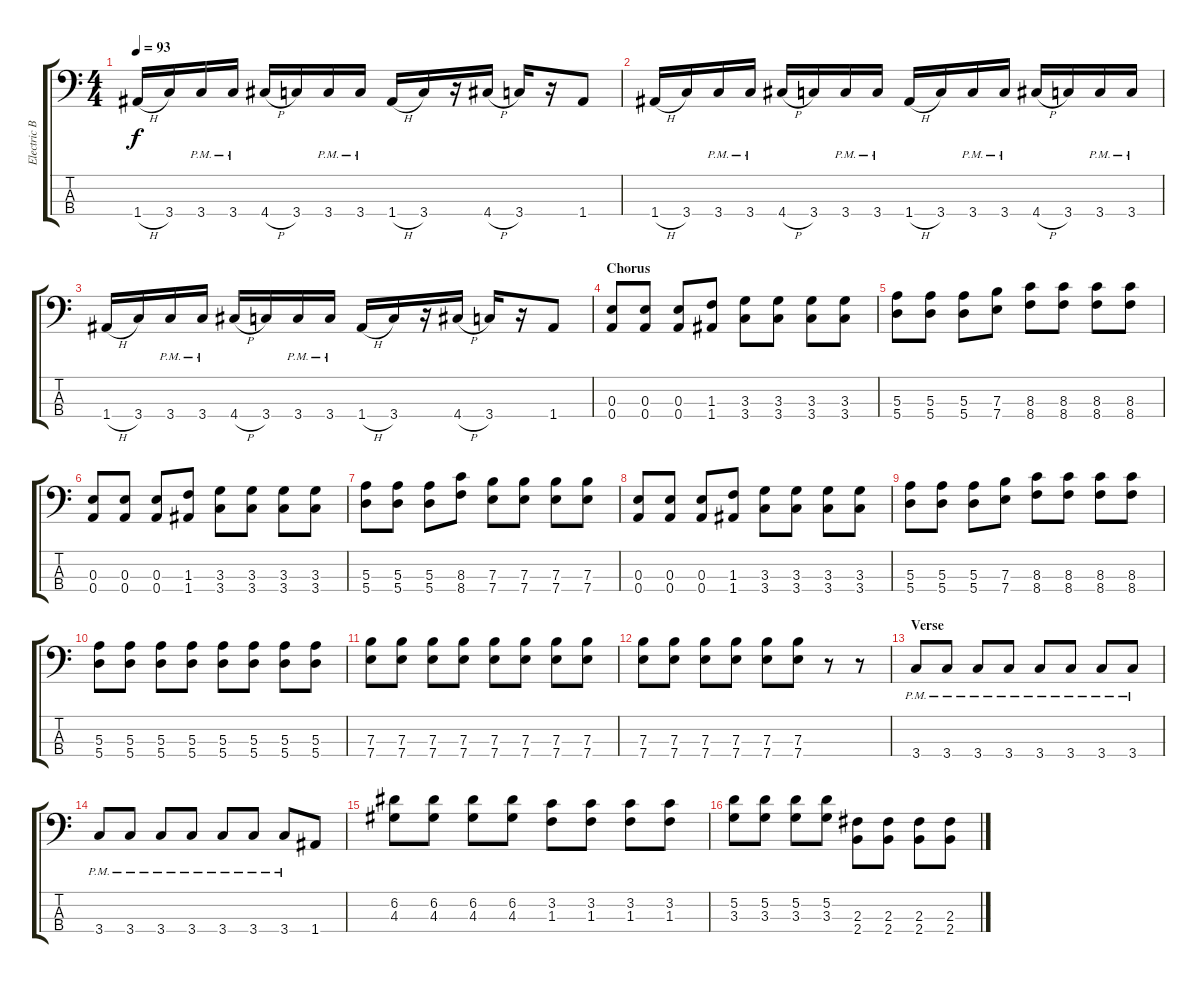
\track ("Electric Bass" "Electric B") {instrument electricbassfinger}
\staff {score tabs}
\tuning (D3 A2 E2 A1) {hide}
\ts (4 4)
\tempo 93
\clef f4
\ks c
1.4{h}.16{dy f} 3.4.16 3.4{pm}.16 3.4{pm}.16 4.4{h}.16 3.4.16 3.4{pm}.16 3.4{pm}.16 1.4{h}.16 3.4.16 r.16 4.4{h}.16 3.4.16 r.16 1.4.8 |
1.4{h}.16 3.4.16 3.4{pm}.16 3.4{pm}.16 4.4{h}.16 3.4.16 3.4{pm}.16 3.4{pm}.16 1.4{h}.16 3.4.16 3.4{pm}.16 3.4{pm}.16 4.4{h}.16 3.4.16 3.4{pm}.16 3.4{pm}.16 |
1.4{h}.16 3.4.16 3.4{pm}.16 3.4{pm}.16 4.4{h}.16 3.4.16 3.4{pm}.16 3.4{pm}.16 1.4{h}.16 3.4.16 r.16 4.4{h}.16 3.4.16 r.16 1.4.8 |
\section ("" "Chorus")
(0.3 0.4).8 (0.3 0.4).8 (0.3 0.4).8 (1.3 1.4).8 (3.3 3.4).8 (3.3 3.4).8 (3.3 3.4).8 (3.3 3.4).8 |
(5.3 5.4).8 (5.3 5.4).8 (5.3 5.4).8 (7.3 7.4).8 (8.3 8.4).8 (8.3 8.4).8 (8.3 8.4).8 (8.3 8.4).8 |
(0.3 0.4).8 (0.3 0.4).8 (0.3 0.4).8 (1.3 1.4).8 (3.3 3.4).8 (3.3 3.4).8 (3.3 3.4).8 (3.3 3.4).8 |
(5.3 5.4).8 (5.3 5.4).8 (5.3 5.4).8 (8.3 8.4).8 (7.3 7.4).8 (7.3 7.4).8 (7.3 7.4).8 (7.3 7.4).8 |
(0.3 0.4).8 (0.3 0.4).8 (0.3 0.4).8 (1.3 1.4).8 (3.3 3.4).8 (3.3 3.4).8 (3.3 3.4).8 (3.3 3.4).8 |
(5.3 5.4).8 (5.3 5.4).8 (5.3 5.4).8 (7.3 7.4).8 (8.3 8.4).8 (8.3 8.4).8 (8.3 8.4).8 (8.3 8.4).8 |
(5.3 5.4).8 (5.3 5.4).8 (5.3 5.4).8 (5.3 5.4).8 (5.3 5.4).8 (5.3 5.4).8 (5.3 5.4).8 (5.3 5.4).8 |
(7.3 7.4).8 (7.3 7.4).8 (7.3 7.4).8 (7.3 7.4).8 (7.3 7.4).8 (7.3 7.4).8 (7.3 7.4).8 (7.3 7.4).8 |
(7.3 7.4).8 (7.3 7.4).8 (7.3 7.4).8 (7.3 7.4).8 (7.3 7.4).8 (7.3 7.4).8 r.8 r.8 |
\section ("" "Verse")
3.4{pm}.8 3.4{pm}.8 3.4{pm}.8 3.4{pm}.8 3.4{pm}.8 3.4{pm}.8 3.4{pm}.8 3.4{pm}.8 |
3.4{pm}.8 3.4{pm}.8 3.4{pm}.8 3.4{pm}.8 3.4{pm}.8 3.4{pm}.8 3.4{pm}.8 1.4.8 |
(6.2 4.3).8 (6.2 4.3).8 (6.2 4.3).8 (6.2 4.3).8 (3.2 1.3).8 (3.2 1.3).8 (3.2 1.3).8 (3.2 1.3).8 |
(5.2 3.3).8 (5.2 3.3).8 (5.2 3.3).8 (5.2 3.3).8 (2.3 2.4).8 (2.3 2.4).8 (2.3 2.4).8 (2.3 2.4).8
